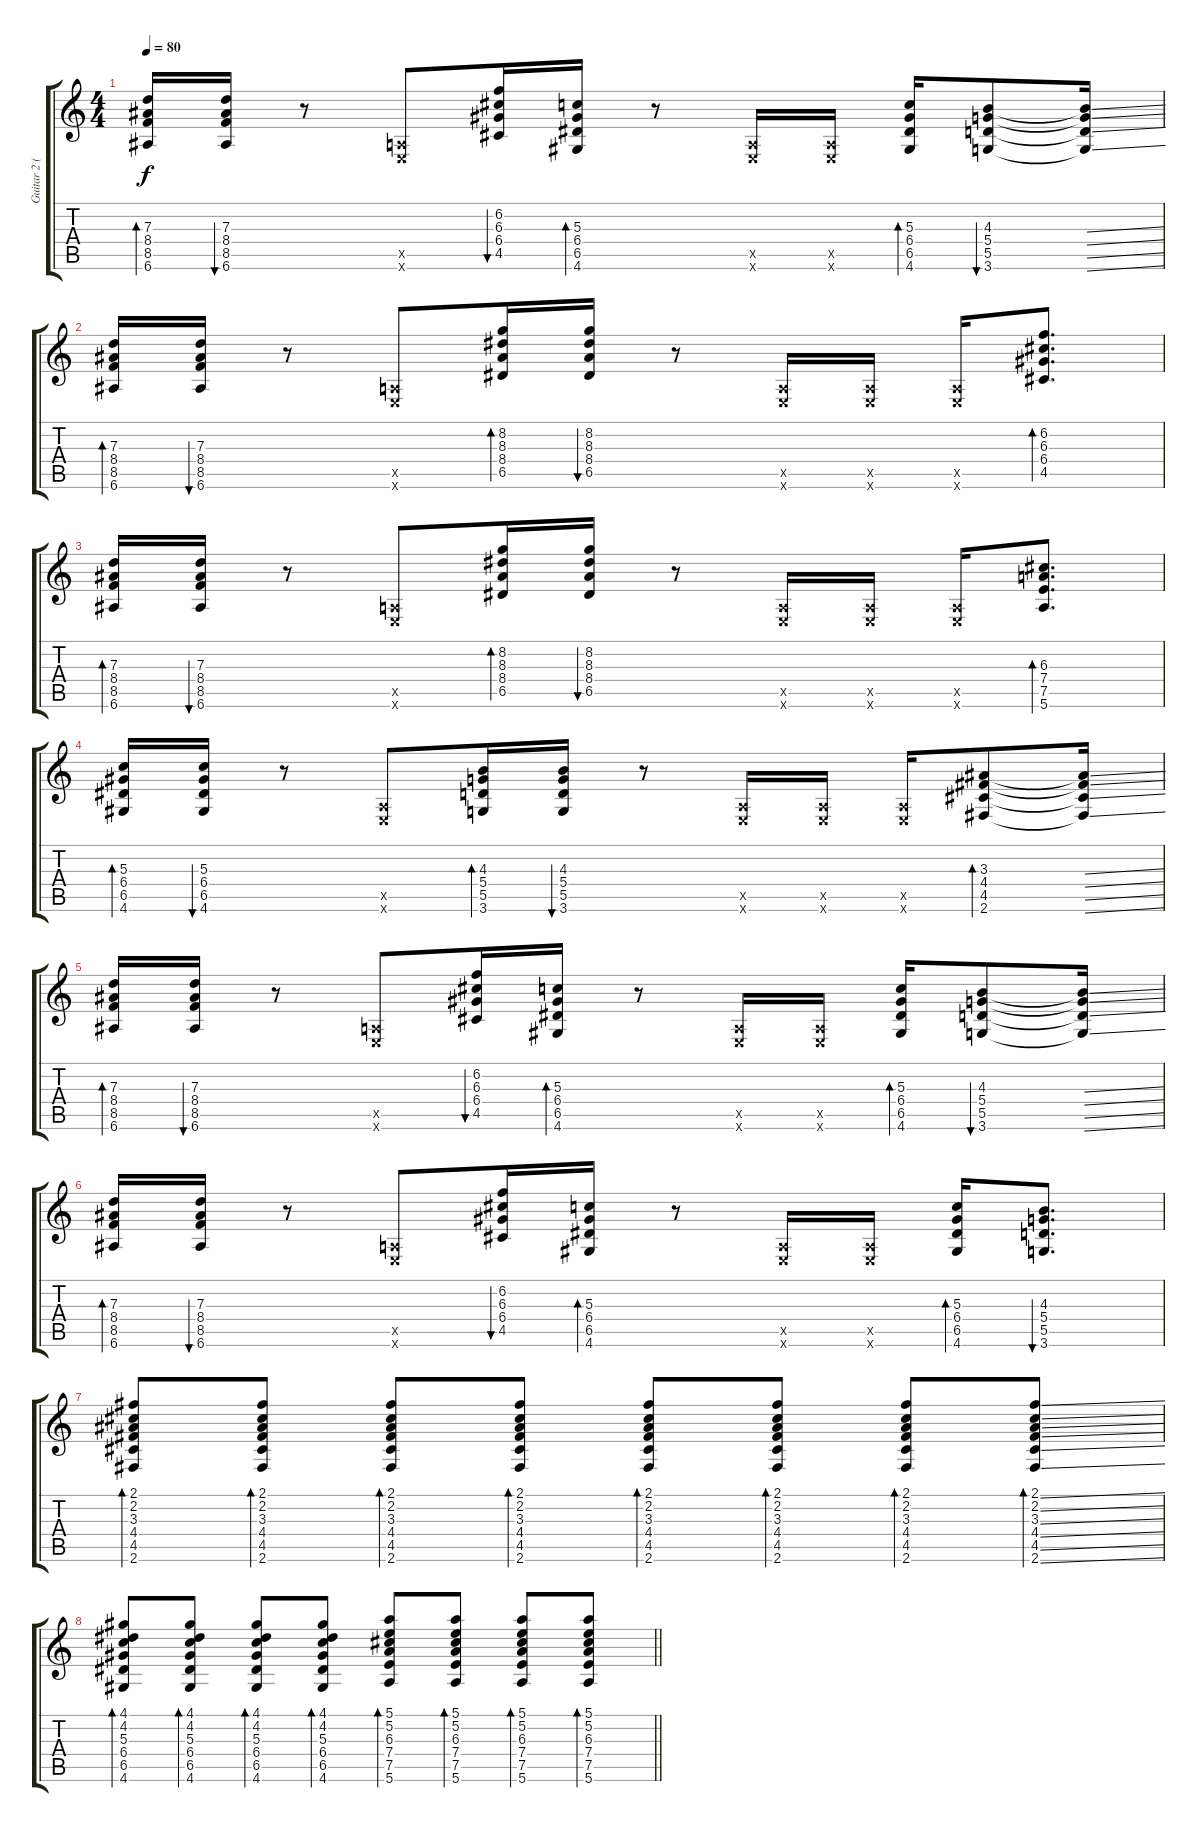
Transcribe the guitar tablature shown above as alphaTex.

\track ("Guitar 2 (Distortion)" "Guitar 2 (") {instrument distortionguitar}
\staff {score tabs}
\tuning (E4 B3 G3 D3 A2 E2) {hide}
\ts (4 4)
\tempo 80
\clef g2
\ks c
(7.3 8.4 8.5 6.6).16{bd 30 dy f} (7.3 8.4 8.5 6.6).16{bu 30} r.8 (0.5{x} 0.6{x}).8 (6.2 6.3 6.4 4.5).16{bu 30} (5.3 6.4 6.5 4.6).16{bd 30} r.8 (0.5{x} 0.6{x}).16 (0.5{x} 0.6{x}).16 (5.3 6.4 6.5 4.6).16{bd 30} (4.3 5.4 5.5 3.6).8{bu 30} (4.3{ss t} 5.4{ss t} 5.5{ss t} 3.6{ss t}).16 |
(7.3 8.4 8.5 6.6).16{bd 30} (7.3 8.4 8.5 6.6).16{bu 30} r.8 (0.5{x} 0.6{x}).8 (8.2 8.3 8.4 6.5).16{bd 30} (8.2 8.3 8.4 6.5).16{bu 30} r.8 (0.5{x} 0.6{x}).16 (0.5{x} 0.6{x}).16 (0.5{x} 0.6{x}).16 (6.2 6.3 6.4 4.5).8{d bd 30} |
(7.3 8.4 8.5 6.6).16{bd 30} (7.3 8.4 8.5 6.6).16{bu 30} r.8 (0.5{x} 0.6{x}).8 (8.2 8.3 8.4 6.5).16{bd 30} (8.2 8.3 8.4 6.5).16{bu 30} r.8 (0.5{x} 0.6{x}).16 (0.5{x} 0.6{x}).16 (0.5{x} 0.6{x}).16 (6.3 7.4 7.5 5.6).8{d bd 30} |
(5.3 6.4 6.5 4.6).16{bd 30} (5.3 6.4 6.5 4.6).16{bu 30} r.8 (0.5{x} 0.6{x}).8 (4.3 5.4 5.5 3.6).16{bd 30} (4.3 5.4 5.5 3.6).16{bu 30} r.8 (0.5{x} 0.6{x}).16 (0.5{x} 0.6{x}).16 (0.5{x} 0.6{x}).16 (3.3 4.4 4.5 2.6).8{bd 30} (3.3{ss t} 4.4{ss t} 4.5{ss t} 2.6{ss t}).16 |
(7.3 8.4 8.5 6.6).16{bd 30} (7.3 8.4 8.5 6.6).16{bu 30} r.8 (0.5{x} 0.6{x}).8 (6.2 6.3 6.4 4.5).16{bu 30} (5.3 6.4 6.5 4.6).16{bd 30} r.8 (0.5{x} 0.6{x}).16 (0.5{x} 0.6{x}).16 (5.3 6.4 6.5 4.6).16{bd 30} (4.3 5.4 5.5 3.6).8{bu 30} (4.3{ss t} 5.4{ss t} 5.5{ss t} 3.6{ss t}).16 |
(7.3 8.4 8.5 6.6).16{bd 30} (7.3 8.4 8.5 6.6).16{bu 30} r.8 (0.5{x} 0.6{x}).8 (6.2 6.3 6.4 4.5).16{bu 30} (5.3 6.4 6.5 4.6).16{bd 30} r.8 (0.5{x} 0.6{x}).16 (0.5{x} 0.6{x}).16 (5.3 6.4 6.5 4.6).16{bd 30} (4.3 5.4 5.5 3.6).8{d bu 30} |
(2.1 2.2 3.3 4.4 4.5 2.6).8{bd 30} (2.1 2.2 3.3 4.4 4.5 2.6).8{bd 30} (2.1 2.2 3.3 4.4 4.5 2.6).8{bd 30} (2.1 2.2 3.3 4.4 4.5 2.6).8{bd 30} (2.1 2.2 3.3 4.4 4.5 2.6).8{bd 30} (2.1 2.2 3.3 4.4 4.5 2.6).8{bd 30} (2.1 2.2 3.3 4.4 4.5 2.6).8{bd 30} (2.1{ss} 2.2{ss} 3.3{ss} 4.4{ss} 4.5{ss} 2.6{ss}).8{bd 30} |
\barLineRight lightlight
(4.1 4.2 5.3 6.4 6.5 4.6).8{bd 30} (4.1 4.2 5.3 6.4 6.5 4.6).8{bd 30} (4.1 4.2 5.3 6.4 6.5 4.6).8{bd 30} (4.1 4.2 5.3 6.4 6.5 4.6).8{bd 30} (5.1 5.2 6.3 7.4 7.5 5.6).8{bd 30} (5.1 5.2 6.3 7.4 7.5 5.6).8{bd 30} (5.1 5.2 6.3 7.4 7.5 5.6).8{bd 30} (5.1 5.2 6.3 7.4 7.5 5.6).8{bd 30}
